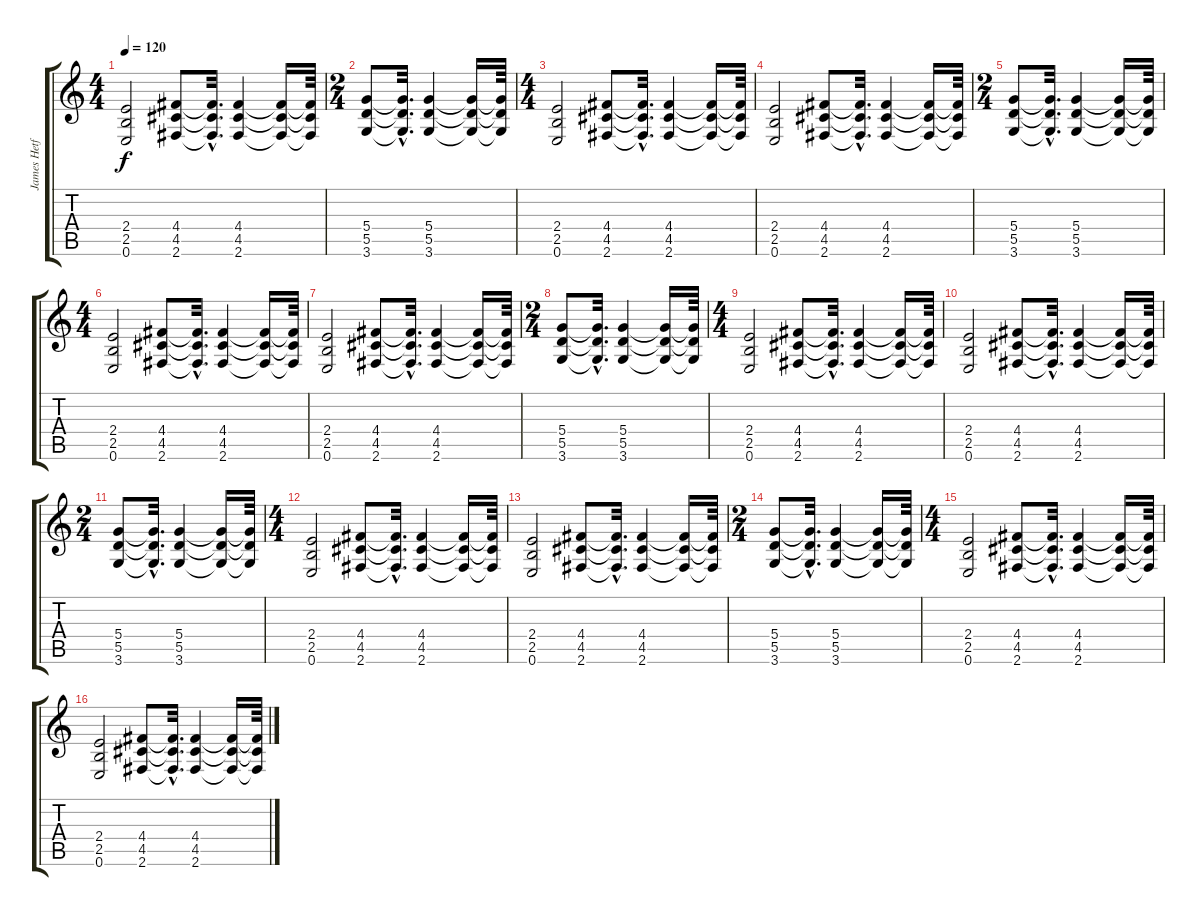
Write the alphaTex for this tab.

\track ("James Hetfield" "James Hetf") {instrument distortionguitar}
\staff {score tabs}
\tuning (E4 B3 G3 D3 A2 E2) {hide}
\ts (4 4)
\tempo 120
\clef g2
\ks c
(2.4 2.5 0.6).2{dy f} (4.4 4.5 2.6).8 (4.4{hac t} 4.5{hac t} 2.6{hac t}).32{d} (4.4 4.5 2.6).4 (4.4{t} 4.5{t} 2.6{t}).16 (4.4{t} 4.5{t} 2.6{t}).64 |
\ts (2 4)
(5.4 5.5 3.6).8 (5.4{hac t} 5.5{hac t} 3.6{hac t}).32{d} (5.4 5.5 3.6).4 (5.4{t} 5.5{t} 3.6{t}).16 (5.4{t} 5.5{t} 3.6{t}).64 |
\ts (4 4)
(2.4 2.5 0.6).2 (4.4 4.5 2.6).8 (4.4{hac t} 4.5{hac t} 2.6{hac t}).32{d} (4.4 4.5 2.6).4 (4.4{t} 4.5{t} 2.6{t}).16 (4.4{t} 4.5{t} 2.6{t}).64 |
(2.4 2.5 0.6).2 (4.4 4.5 2.6).8 (4.4{hac t} 4.5{hac t} 2.6{hac t}).32{d} (4.4 4.5 2.6).4 (4.4{t} 4.5{t} 2.6{t}).16 (4.4{t} 4.5{t} 2.6{t}).64 |
\ts (2 4)
(5.4 5.5 3.6).8 (5.4{hac t} 5.5{hac t} 3.6{hac t}).32{d} (5.4 5.5 3.6).4 (5.4{t} 5.5{t} 3.6{t}).16 (5.4{t} 5.5{t} 3.6{t}).64 |
\ts (4 4)
(2.4 2.5 0.6).2 (4.4 4.5 2.6).8 (4.4{hac t} 4.5{hac t} 2.6{hac t}).32{d} (4.4 4.5 2.6).4 (4.4{t} 4.5{t} 2.6{t}).16 (4.4{t} 4.5{t} 2.6{t}).64 |
(2.4 2.5 0.6).2 (4.4 4.5 2.6).8 (4.4{hac t} 4.5{hac t} 2.6{hac t}).32{d} (4.4 4.5 2.6).4 (4.4{t} 4.5{t} 2.6{t}).16 (4.4{t} 4.5{t} 2.6{t}).64 |
\ts (2 4)
(5.4 5.5 3.6).8 (5.4{hac t} 5.5{hac t} 3.6{hac t}).32{d} (5.4 5.5 3.6).4 (5.4{t} 5.5{t} 3.6{t}).16 (5.4{t} 5.5{t} 3.6{t}).64 |
\ts (4 4)
(2.4 2.5 0.6).2 (4.4 4.5 2.6).8 (4.4{hac t} 4.5{hac t} 2.6{hac t}).32{d} (4.4 4.5 2.6).4 (4.4{t} 4.5{t} 2.6{t}).16 (4.4{t} 4.5{t} 2.6{t}).64 |
(2.4 2.5 0.6).2 (4.4 4.5 2.6).8 (4.4{hac t} 4.5{hac t} 2.6{hac t}).32{d} (4.4 4.5 2.6).4 (4.4{t} 4.5{t} 2.6{t}).16 (4.4{t} 4.5{t} 2.6{t}).64 |
\ts (2 4)
(5.4 5.5 3.6).8 (5.4{hac t} 5.5{hac t} 3.6{hac t}).32{d} (5.4 5.5 3.6).4 (5.4{t} 5.5{t} 3.6{t}).16 (5.4{t} 5.5{t} 3.6{t}).64 |
\ts (4 4)
(2.4 2.5 0.6).2 (4.4 4.5 2.6).8 (4.4{hac t} 4.5{hac t} 2.6{hac t}).32{d} (4.4 4.5 2.6).4 (4.4{t} 4.5{t} 2.6{t}).16 (4.4{t} 4.5{t} 2.6{t}).64 |
(2.4 2.5 0.6).2 (4.4 4.5 2.6).8 (4.4{hac t} 4.5{hac t} 2.6{hac t}).32{d} (4.4 4.5 2.6).4 (4.4{t} 4.5{t} 2.6{t}).16 (4.4{t} 4.5{t} 2.6{t}).64 |
\ts (2 4)
(5.4 5.5 3.6).8 (5.4{hac t} 5.5{hac t} 3.6{hac t}).32{d} (5.4 5.5 3.6).4 (5.4{t} 5.5{t} 3.6{t}).16 (5.4{t} 5.5{t} 3.6{t}).64 |
\ts (4 4)
(2.4 2.5 0.6).2 (4.4 4.5 2.6).8 (4.4{hac t} 4.5{hac t} 2.6{hac t}).32{d} (4.4 4.5 2.6).4 (4.4{t} 4.5{t} 2.6{t}).16 (4.4{t} 4.5{t} 2.6{t}).64 |
(2.4 2.5 0.6).2 (4.4 4.5 2.6).8 (4.4{hac t} 4.5{hac t} 2.6{hac t}).32{d} (4.4 4.5 2.6).4 (4.4{t} 4.5{t} 2.6{t}).16 (4.4{t} 4.5{t} 2.6{t}).64
